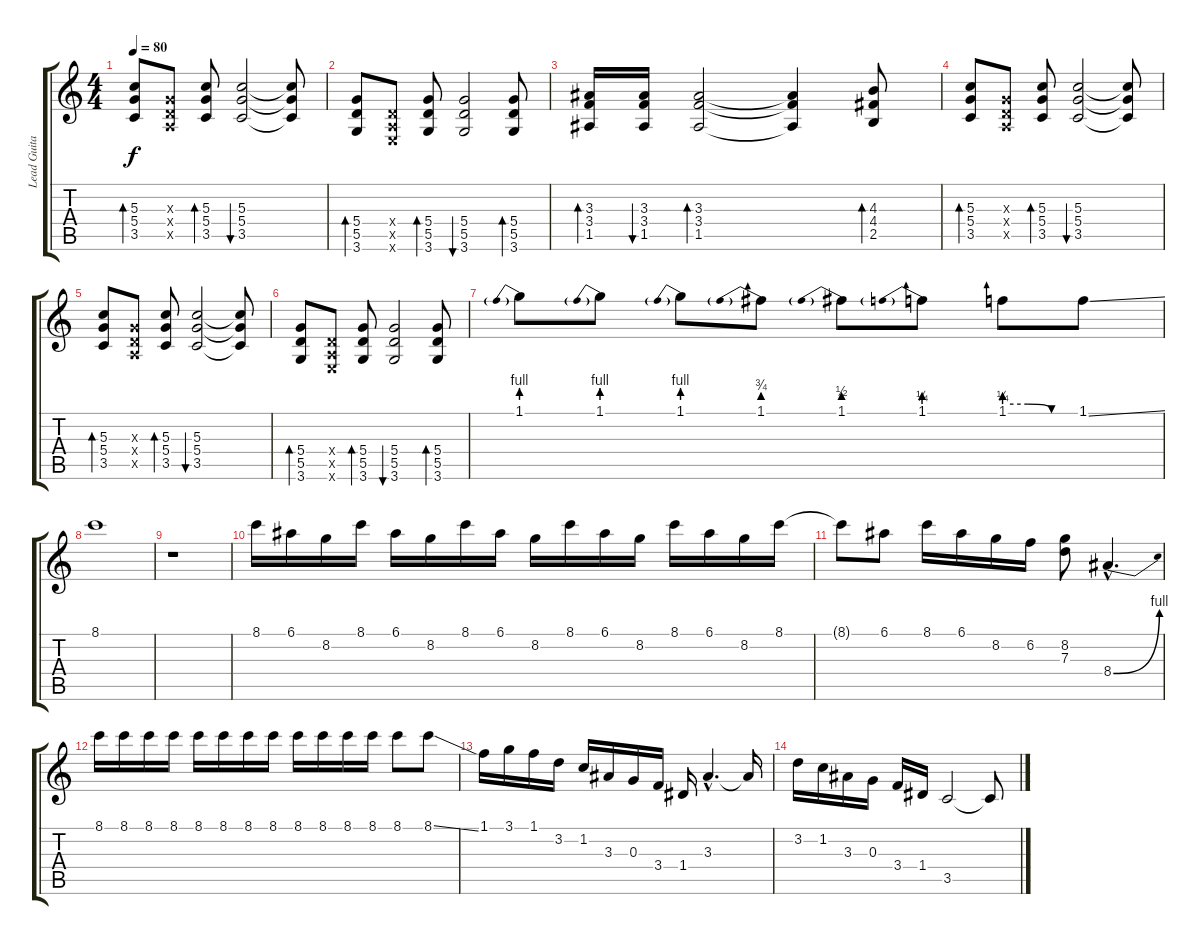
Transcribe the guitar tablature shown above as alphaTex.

\track ("Lead Guitar" "Lead Guita") {instrument overdrivenguitar}
\staff {score tabs}
\tuning (E4 B3 G3 D3 A2 E2) {hide}
\ts (4 4)
\tempo 80
\clef g2
\ks c
(5.3 5.4 3.5).8{bd 120 dy f} (0.3{x} 0.4{x} 0.5{x}).8 (5.3 5.4 3.5).8{bd 120} (5.3 5.4 3.5).2{bu 120} (5.3{t} 5.4{t} 3.5{t}).8 |
(5.4 5.5 3.6).8{bd 120} (0.4{x} 0.5{x} 0.6{x}).8 (5.4 5.5 3.6).8{bd 120} (5.4 5.5 3.6).2{bu 120} (5.4 5.5 3.6).8{bd 120} |
(3.3 3.4 1.5).16{bd 120} (3.3 3.4 1.5).16{bu 120} (3.3 3.4 1.5).2{bd 120} (3.3{t} 3.4{t} 1.5{t}).4 (4.3 4.4 2.5).8{bd 120} |
(5.3 5.4 3.5).8{bd 120} (0.3{x} 0.4{x} 0.5{x}).8 (5.3 5.4 3.5).8{bd 120} (5.3 5.4 3.5).2{bu 120} (5.3{t} 5.4{t} 3.5{t}).8 |
(5.3 5.4 3.5).8{bd 120} (0.3{x} 0.4{x} 0.5{x}).8 (5.3 5.4 3.5).8{bd 120} (5.3 5.4 3.5).2{bu 120} (5.3{t} 5.4{t} 3.5{t}).8 |
(5.4 5.5 3.6).8{bd 120} (0.4{x} 0.5{x} 0.6{x}).8 (5.4 5.5 3.6).8{bd 120} (5.4 5.5 3.6).2{bu 120} (5.4 5.5 3.6).8{bd 120} |
1.1{be (prebend 0 4 60 4)}.8{balance 8 instrument overdrivenguitar} 1.1{be (prebend 0 4 60 4)}.8 1.1{be (prebend 0 4 60 4)}.8 1.1{be (prebend 0 3 60 3)}.8 1.1{be (prebend 0 2 60 2)}.8 1.1{be (prebend 0 1 60 1)}.8 1.1{be (custom 0 1 20 1 40 0 60 0)}.8 1.1{ss}.8 |
8.1.1 |
r.1 |
8.1.16 6.1.16 8.2.16 8.1.16 6.1.16 8.2.16 8.1.16 6.1.16 8.2.16 8.1.16 6.1.16 8.2.16 8.1.16 6.1.16 8.2.16 8.1.16 |
8.1{t}.8{volume 0} 6.1.8 8.1.16 6.1.16 8.2.16 6.2.16 (8.2 7.3).8 8.4{be (bend 0 0 60 4) hac}.4{d} |
8.1.16 8.1.16 8.1.16 8.1.16 8.1.16 8.1.16 8.1.16 8.1.16 8.1.16 8.1.16 8.1.16 8.1.16 8.1.8 8.1{ss}.8 |
1.1.16 3.1.16 1.1.16 3.2.16 1.2.16 3.3.16 0.3.16 3.4.16 1.4.16 3.3{hac}.4{d} 3.3{t}.16 |
3.2.16 1.2.16 3.3.16 0.3.16 3.4.16 1.4.16 3.5.2 3.5{t}.8
